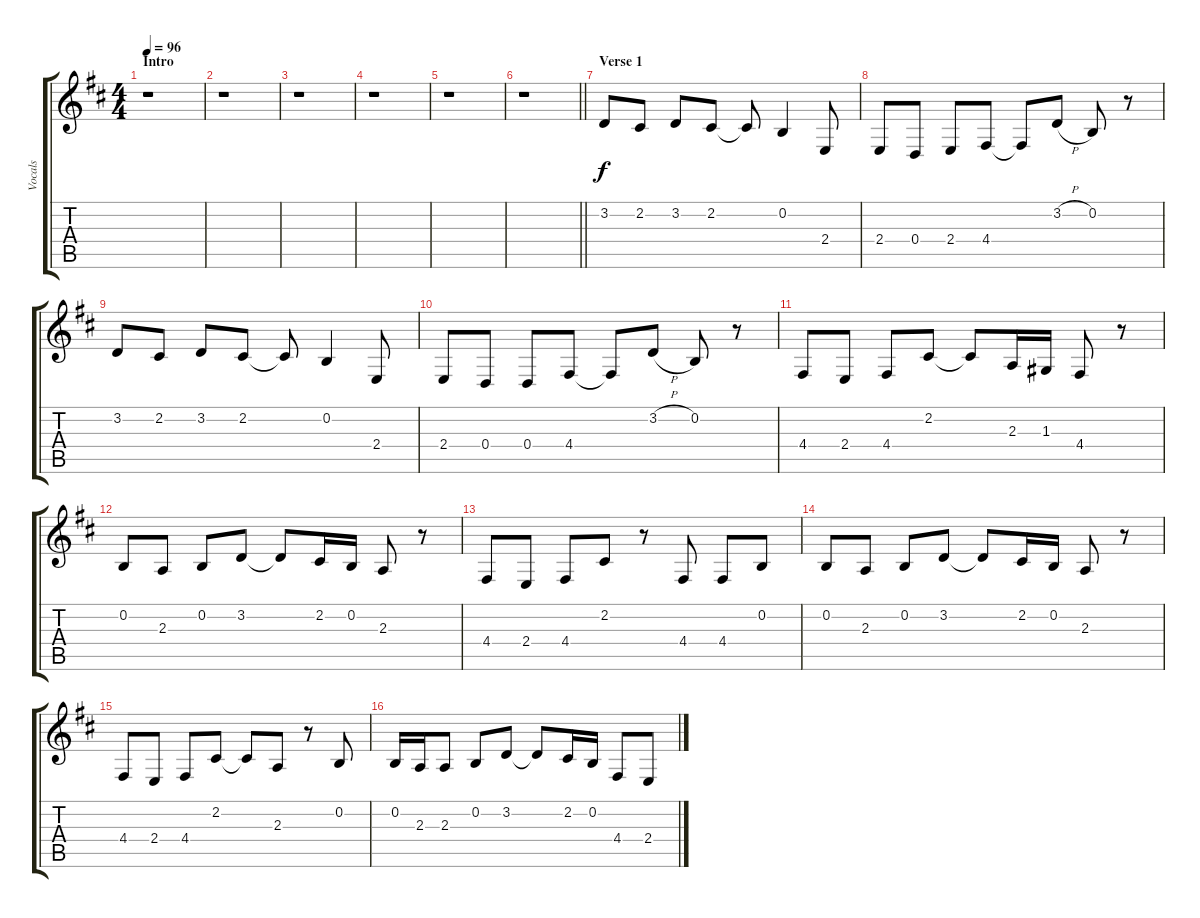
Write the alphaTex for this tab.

\track ("Vocals" "Vocals") {instrument altosax}
\staff {score tabs}
\tuning (E4 B3 G3 D3 A2 E2) {hide}
\ts (4 4)
\section ("" "Intro")
\tempo 96
\clef g2
\ks d
r.1{dy f instrument altosax} |
r.1 |
r.1 |
r.1 |
r.1 |
\barLineRight lightlight
r.1 |
\section ("" "Verse 1")
3.2.8 2.2.8 3.2.8 2.2.8 2.2{t}.8 0.2.4 2.4.8 |
2.4.8 0.4.8 2.4.8 4.4.8 4.4{t}.8 3.2{h}.8 0.2.8 r.8 |
3.2.8 2.2.8 3.2.8 2.2.8 2.2{t}.8 0.2.4 2.4.8 |
2.4.8 0.4.8 0.4.8 4.4.8 4.4{t}.8 3.2{h}.8 0.2.8 r.8 |
4.4.8 2.4.8 4.4.8 2.2.8 2.2{t}.8 2.3.16 1.3.16 4.4.8 r.8 |
0.2.8 2.3.8 0.2.8 3.2.8 3.2{t}.8 2.2.16 0.2.16 2.3.8 r.8 |
4.4.8 2.4.8 4.4.8 2.2.8 r.8 4.4.8 4.4.8 0.2.8 |
0.2.8 2.3.8 0.2.8 3.2.8 3.2{t}.8 2.2.16 0.2.16 2.3.8 r.8 |
4.4.8 2.4.8 4.4.8 2.2.8 2.2{t}.8 2.3.8 r.8 0.2.8 |
0.2.16 2.3.16 2.3.8 0.2.8 3.2.8 3.2{t}.8 2.2.16 0.2.16 4.4.8 2.4.8
